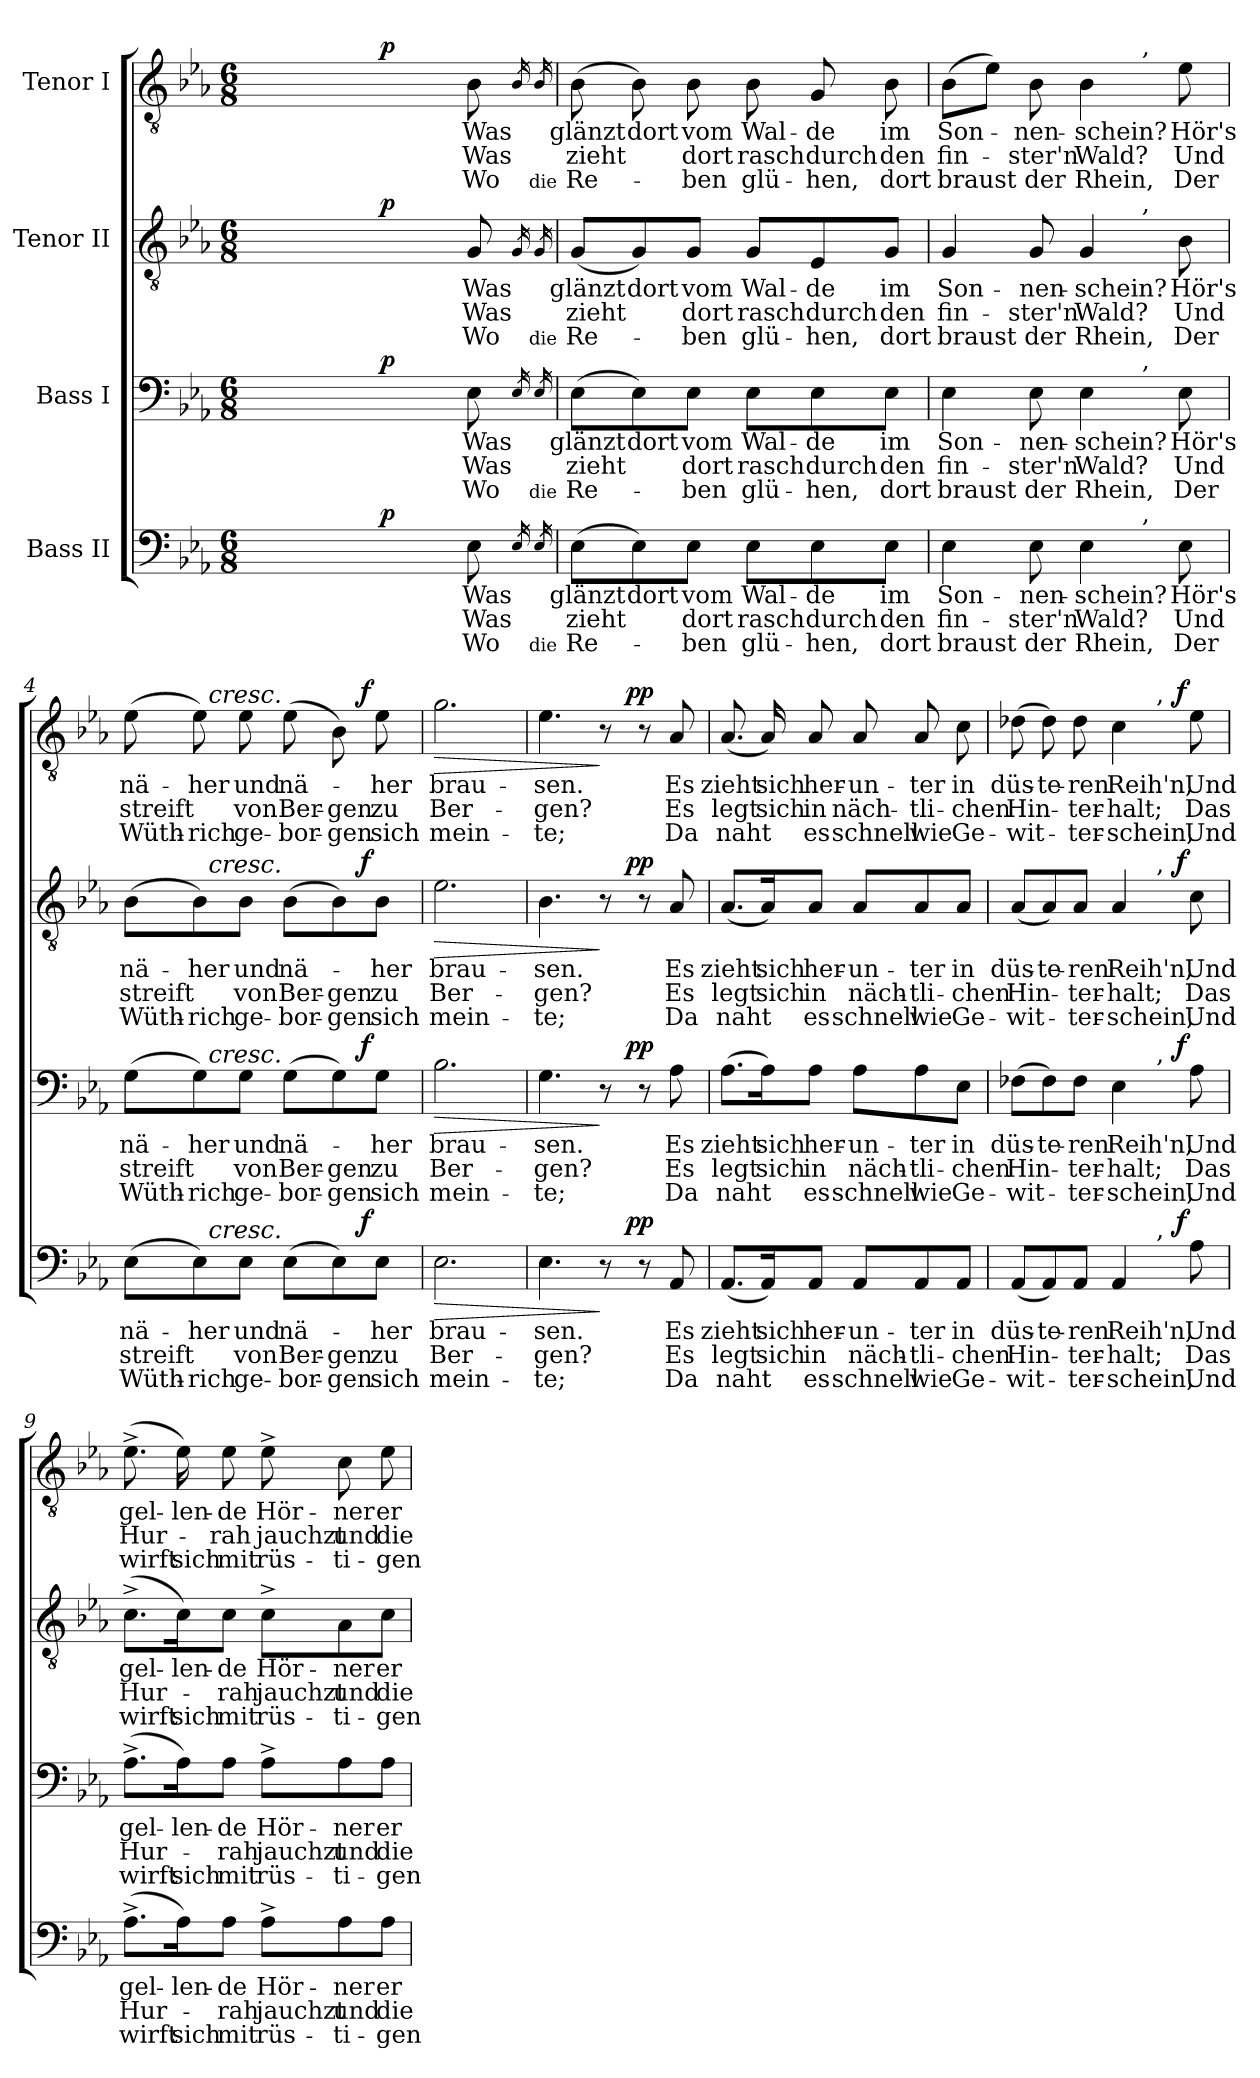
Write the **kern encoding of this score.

**kern	**text	**text	**text	**dynam	**kern	**text	**text	**text	**dynam	**kern	**text	**text	**text	**dynam	**kern	**text	**text	**text	**dynam
*part4	*part4	*part4	*part4	*part4	*part3	*part3	*part3	*part3	*part3	*part2	*part2	*part2	*part2	*part2	*part1	*part1	*part1	*part1	*part1
*staff4	*staff4	*staff4	*staff4	*staff4	*staff3	*staff3	*staff3	*staff3	*staff3	*staff2	*staff2	*staff2	*staff2	*staff2	*staff1	*staff1	*staff1	*staff1	*staff1
*I"Bass II	*	*	*	*	*I"Bass I	*	*	*	*	*I"Tenor II	*	*	*	*	*I"Tenor I	*	*	*	*
*clefF4	*	*	*	*	*clefF4	*	*	*	*	*clefGv2	*	*	*	*	*clefGv2	*	*	*	*
*k[b-e-a-]	*	*	*	*	*k[b-e-a-]	*	*	*	*	*k[b-e-a-]	*	*	*	*	*k[b-e-a-]	*	*	*	*
*E-:	*	*	*	*	*E-:	*	*	*	*	*E-:	*	*	*	*	*E-:	*	*	*	*
*M6/8	*	*	*	*	*M6/8	*	*	*	*	*M6/8	*	*	*	*	*M6/8	*	*	*	*
=1	=1	=1	=1	=1	=1	=1	=1	=1	=1	=1	=1	=1	=1	=1	=1	=1	=1	=1	=1
8ryy	.	.	.	.	8ryy	.	.	.	.	8ryy	.	.	.	.	8ryy	.	.	.	.
8ryy	.	.	.	.	8ryy	.	.	.	.	8ryy	.	.	.	.	8ryy	.	.	.	.
8ryy	.	.	.	.	8ryy	.	.	.	.	8ryy	.	.	.	.	8ryy	.	.	.	.
!	!	!	!	!LO:DY:a	!	!	!	!	!LO:DY:a	!	!	!	!	!LO:DY:a	!	!	!	!	!LO:DY:a
8ryy	.	.	.	p	8ryy	.	.	.	p	8ryy	.	.	.	p	8ryy	.	.	.	p
8ryy	.	.	.	.	8ryy	.	.	.	.	8ryy	.	.	.	.	8ryy	.	.	.	.
8E-\	Was	Was	Wo	.	8E-\	Was	Was	Wo	.	8G/	Was	Was	Wo	.	8B-\	Was	Was	Wo	.
16qE-/	.	.	.	.	16qE-/	.	.	.	.	16qG/	.	.	.	.	16qB-/	.	.	.	.
16qE-/	.	.	die	.	16qE-/	.	.	die	.	16qG/	.	.	die	.	16qB-/	.	.	die	.
=2	=2	=2	=2	=2	=2	=2	=2	=2	=2	=2	=2	=2	=2	=2	=2	=2	=2	=2	=2
(8E-\L	glänzt	zieht	Re-	.	(8E-\L	glänzt	zieht	Re-	.	(8G/L	glänzt	zieht	Re-	.	(8B-\	glänzt	zieht	Re-	.
8E-\)	dort	.	.	.	8E-\)	dort	.	.	.	8G/)	dort	.	.	.	8B-\)	dort	.	.	.
8E-\J	vom	dort	-ben	.	8E-\J	vom	dort	-ben	.	8G/J	vom	dort	-ben	.	8B-\	vom	dort	-ben	.
8E-\L	Wal-	rasch	glü-	.	8E-\L	Wal-	rasch	glü-	.	8G/L	Wal-	rasch	glü-	.	8B-\	Wal-	rasch	glü-	.
8E-\	-de	durch	-hen,	.	8E-\	-de	durch	-hen,	.	8E-/	-de	durch	-hen,	.	8G/	-de	durch	-hen,	.
8E-\J	im	den	dort	.	8E-\J	im	den	dort	.	8G/J	im	den	dort	.	8B-\	im	den	dort	.
=3	=3	=3	=3	=3	=3	=3	=3	=3	=3	=3	=3	=3	=3	=3	=3	=3	=3	=3	=3
*^	*	*	*	*	*^	*	*	*	*	*^	*	*	*	*	*^	*	*	*	*
4E-\	2ryy	Son-	fin-	braust	.	4E-\	2ryy	Son-	fin-	braust	.	4G/	2ryy	Son-	fin-	braust	.	(8B-\L	2ryy	Son-	fin-	braust	.
.	.	.	.	.	.	.	.	.	.	.	.	.	.	.	.	.	.	8e-\J)	.	.	.	.	.
8E-\	.	-nen-	-ster'n	der	.	8E-\	.	-nen-	-ster'n	der	.	8G/	.	-nen-	-ster'n	der	.	8B-\	.	-nen-	-ster'n	der	.
4E-\	.	-schein?	Wald?	Rhein,	.	4E-\	.	-schein?	Wald?	Rhein,	.	4G/	.	-schein?	Wald?	Rhein,	.	4B-\	.	-schein?	Wald?	Rhein,	.
.	32ryy	.	.	.	.	.	32ryy	.	.	.	.	.	32ryy	.	.	.	.	.	32ryy	.	.	.	.
!	!	!	!	!	!	!	!	!	!	!	!	!	!	!	!	!	!	!	!LO:TX:a:t=,	!	!	!	!
!	!	!	!	!	!	!	!	!	!	!	!	!	!LO:TX:a:t=,	!	!	!	!	!	!	!	!	!	!
!	!	!	!	!	!	!	!LO:TX:a:t=,	!	!	!	!	!	!	!	!	!	!	!	!	!	!	!	!
!	!LO:TX:a:t=,	!	!	!	!	!	!	!	!	!	!	!	!	!	!	!	!	!	!	!	!	!	!
.	8..ryy	.	.	.	.	.	8..ryy	.	.	.	.	.	8..ryy	.	.	.	.	.	8..ryy	.	.	.	.
8E-\	.	Hör's	Und	Der	.	8E-\	.	Hör's	Und	Der	.	8B-\	.	Hör's	Und	Der	.	8e-\	.	Hör's	Und	Der	.
!!LO:LB:g=z
=4	=4	=4	=4	=4	=4	=4	=4	=4	=4	=4	=4	=4	=4	=4	=4	=4	=4	=4	=4	=4	=4	=4	=4
*	*^	*	*	*	*	*	*^	*	*	*	*	*	*^	*	*	*	*	*	*^	*	*	*	*
(8E-\L	2ryy	8ryy	nä-	streift	Wüth-	.	(8G\L	2ryy	8ryy	nä-	streift	Wüth-	.	(8B-\L	2ryy	8ryy	nä-	streift	Wüth-	.	(8e-\	2ryy	8ryy	nä-	streift	Wüth-	.
8E-\)	.	32ryy	-her	.	-rich	.	8G\)	.	32ryy	-her	.	-rich	.	8B-\)	.	32ryy	-her	.	-rich	.	8e-\)	.	32ryy	-her	.	-rich	.
!	!	!	!	!	!	!	!	!	!	!	!	!	!	!	!	!	!	!	!	!	!	!	!LO:TX:a:i:t=cresc.	!	!	!	!
!	!	!	!	!	!	!	!	!	!	!	!	!	!	!	!	!LO:TX:a:i:t=cresc.	!	!	!	!	!	!	!	!	!	!	!
!	!	!	!	!	!	!	!	!	!LO:TX:a:i:t=cresc.	!	!	!	!	!	!	!	!	!	!	!	!	!	!	!	!	!	!
!	!	!LO:TX:a:i:t=cresc.	!	!	!	!	!	!	!	!	!	!	!	!	!	!	!	!	!	!	!	!	!	!	!	!	!
.	.	2ryy	.	.	.	.	.	.	2ryy	.	.	.	.	.	.	2ryy	.	.	.	.	.	.	2ryy	.	.	.	.
8E-\J	.	.	und	von	ge-	.	8G\J	.	.	und	von	ge-	.	8B-\J	.	.	und	von	ge-	.	8e-\	.	.	und	von	ge-	.
(8E-\L	.	.	nä-	Ber-	-bor-	.	(8G\L	.	.	nä-	Ber-	-bor-	.	(8B-\L	.	.	nä-	Ber-	-bor-	.	(8e-\	.	.	nä-	Ber-	-bor-	.
8E-\)	16.ryy	.	.	-gen	-gen	.	8G\)	16.ryy	.	.	-gen	-gen	.	8B-\)	16.ryy	.	.	-gen	-gen	.	8B-\)	16.ryy	.	.	-gen	-gen	.
!	!	!	!	!	!	!LO:DY:a	!	!	!	!	!	!	!LO:DY:a	!	!	!	!	!	!	!LO:DY:a	!	!	!	!	!	!	!LO:DY:a
.	8ryy	.	.	.	.	f	.	8ryy	.	.	.	.	f	.	8ryy	.	.	.	.	f	.	8ryy	.	.	.	.	f
8E-\J	.	.	-her	zu	sich	.	8G\J	.	.	-her	zu	sich	.	8B-\J	.	.	-her	zu	sich	.	8e-\	.	.	-her	zu	sich	.
.	.	16.ryy	.	.	.	.	.	.	16.ryy	.	.	.	.	.	.	16.ryy	.	.	.	.	.	.	16.ryy	.	.	.	.
.	32ryy	.	.	.	.	.	.	32ryy	.	.	.	.	.	.	32ryy	.	.	.	.	.	.	32ryy	.	.	.	.	.
=5	=5	=5	=5	=5	=5	=5	=5	=5	=5	=5	=5	=5	=5	=5	=5	=5	=5	=5	=5	=5	=5	=5	=5	=5	=5	=5	=5
!	!	!	!	!	!	!LO:HP:b	!	!	!	!	!	!	!LO:HP:b	!	!	!	!	!	!	!LO:HP:b	!	!	!	!	!	!	!LO:HP:b
*v	*v	*v	*	*	*	*	*	*	*	*	*	*	*	*v	*v	*v	*	*	*	*	*v	*v	*v	*	*	*	*
*	*	*	*	*	*v	*v	*v	*	*	*	*	*	*	*	*	*	*	*	*	*	*
2.E-\	brau-	Ber-	mein-	>	2.B-\	brau-	Ber-	mein-	>	2.e-\	brau-	Ber-	mein-	>	2.g\	brau-	Ber-	mein-	>
=6	=6	=6	=6	=6	=6	=6	=6	=6	=6	=6	=6	=6	=6	=6	=6	=6	=6	=6	=6
*^	*	*	*	*	*^	*	*	*	*	*^	*	*	*	*	*^	*	*	*	*
4.E-\	4...ryy	-sen.	-gen?	-te;	.	4.G\	4...ryy	-sen.	-gen?	-te;	.	4.B-\	4...ryy	-sen.	-gen?	-te;	.	4.e-\	4...ryy	-sen.	-gen?	-te;	.
8r	.	.	.	.	]	8r	.	.	.	.	]	8r	.	.	.	.	]	8r	.	.	.	.	]
!	!	!	!	!	!LO:DY:a	!	!	!	!	!	!LO:DY:a	!	!	!	!	!	!LO:DY:a	!	!	!	!	!	!LO:DY:a
.	4ryy	.	.	.	pp	.	4ryy	.	.	.	pp	.	4ryy	.	.	.	pp	.	4ryy	.	.	.	pp
8r	.	.	.	.	.	8r	.	.	.	.	.	8r	.	.	.	.	.	8r	.	.	.	.	.
8AA-/	.	Es	Es	Da	.	8A-\	.	Es	Es	Da	.	8A-/	.	Es	Es	Da	.	8A-/	.	Es	Es	Da	.
.	32ryy	.	.	.	.	.	32ryy	.	.	.	.	.	32ryy	.	.	.	.	.	32ryy	.	.	.	.
*v	*v	*	*	*	*	*	*	*	*	*	*	*v	*v	*	*	*	*	*v	*v	*	*	*	*
*	*	*	*	*	*v	*v	*	*	*	*	*	*	*	*	*	*	*	*	*	*
=7	=7	=7	=7	=7	=7	=7	=7	=7	=7	=7	=7	=7	=7	=7	=7	=7	=7	=7	=7
(8.AA-/L	zieht	legt	naht	.	(8.A-\L	zieht	legt	naht	.	(8.A-/L	zieht	legt	naht	.	(8.A-/	zieht	legt	naht	.
16AA-/K)	sich	sich	.	.	16A-\K)	sich	sich	.	.	16A-/K)	sich	sich	.	.	16A-/)	sich	sich	.	.
8AA-/J	her-	in	es	.	8A-\J	her-	in	es	.	8A-/J	her-	in	es	.	8A-/	her-	in	es	.
8AA-/L	-un-	näch-	schnell	.	8A-\L	-un-	näch-	schnell	.	8A-/L	-un-	näch-	schnell	.	8A-/	-un-	näch-	schnell	.
8AA-/	-ter	-tli-	wie	.	8A-\	-ter	-tli-	wie	.	8A-/	-ter	-tli-	wie	.	8A-/	-ter	-tli-	wie	.
8AA-/J	in	-chen	Ge-	.	8E-\J	in	-chen	Ge-	.	8A-/J	in	-chen	Ge-	.	8c\	in	-chen	Ge-	.
!!LO:LB:g=z
=8	=8	=8	=8	=8	=8	=8	=8	=8	=8	=8	=8	=8	=8	=8	=8	=8	=8	=8	=8
*^	*	*	*	*	*^	*	*	*	*	*^	*	*	*	*	*^	*	*	*	*
*	*^	*	*	*	*	*	*^	*	*	*	*	*	*^	*	*	*	*	*	*^	*	*	*	*
(8AA-/L	2ryy	2ryy	düs-	Hin-	-wit-	.	(8F-X\L	2ryy	2ryy	düs-	Hin-	-wit-	.	(8A-/L	2ryy	2ryy	düs-	Hin-	-wit-	.	(8d-X\	2ryy	2ryy	düs-	Hin-	-wit-	.
8AA-/)	.	.	-te-	.	.	.	8F-\)	.	.	-te-	.	.	.	8A-/)	.	.	-te-	.	.	.	8d-\)	.	.	-te-	.	.	.
8AA-/J	.	.	-ren	-ter-	-ter-	.	8F-\J	.	.	-ren	-ter-	-ter-	.	8A-/J	.	.	-ren	-ter-	-ter-	.	8d-\	.	.	-ren	-ter-	-ter-	.
4AA-/	.	.	Reih'n,	-halt;	-schein,	.	4E-\	.	.	Reih'n,	-halt;	-schein,	.	4A-/	.	.	Reih'n,	-halt;	-schein,	.	4c\	.	.	Reih'n,	-halt;	-schein,	.
.	16.ryy	32ryy	.	.	.	.	.	16.ryy	32ryy	.	.	.	.	.	16.ryy	32ryy	.	.	.	.	.	16.ryy	32ryy	.	.	.	.
!	!	!	!	!	!	!	!	!	!	!	!	!	!	!	!	!	!	!	!	!	!	!	!LO:TX:a:t=,	!	!	!	!
!	!	!	!	!	!	!	!	!	!	!	!	!	!	!	!	!LO:TX:a:t=,	!	!	!	!	!	!	!	!	!	!	!
!	!	!	!	!	!	!	!	!	!LO:TX:a:t=,	!	!	!	!	!	!	!	!	!	!	!	!	!	!	!	!	!	!
!	!	!LO:TX:a:t=,	!	!	!	!	!	!	!	!	!	!	!	!	!	!	!	!	!	!	!	!	!	!	!	!	!
.	.	8..ryy	.	.	.	.	.	.	8..ryy	.	.	.	.	.	.	8..ryy	.	.	.	.	.	.	8..ryy	.	.	.	.
!	!	!	!	!	!	!LO:DY:a	!	!	!	!	!	!	!LO:DY:a	!	!	!	!	!	!	!LO:DY:a	!	!	!	!	!	!	!LO:DY:a
.	8ryy	.	.	.	.	f	.	8ryy	.	.	.	.	f	.	8ryy	.	.	.	.	f	.	8ryy	.	.	.	.	f
8A-\	.	.	Und	Das	Und	.	8A-\	.	.	Und	Das	Und	.	8c\	.	.	Und	Das	Und	.	8e-\	.	.	Und	Das	Und	.
.	32ryy	.	.	.	.	.	.	32ryy	.	.	.	.	.	.	32ryy	.	.	.	.	.	.	32ryy	.	.	.	.	.
*v	*v	*v	*	*	*	*	*	*	*	*	*	*	*	*v	*v	*v	*	*	*	*	*v	*v	*v	*	*	*	*
*	*	*	*	*	*v	*v	*v	*	*	*	*	*	*	*	*	*	*	*	*	*	*
=9	=9	=9	=9	=9	=9	=9	=9	=9	=9	=9	=9	=9	=9	=9	=9	=9	=9	=9	=9
(8.A-^>\L	gel-	Hur-	wirft	.	(8.A-^>\L	gel-	Hur-	wirft	.	(8.c^>\L	gel-	Hur-	wirft	.	(8.e-^>\	gel-	Hur-	wirft	.
16A-\K)	-len-	.	sich	.	16A-\K)	-len-	.	sich	.	16c\K)	-len-	.	sich	.	16e-\)	-len-	.	sich	.
8A-\J	-de	-rah	mit	.	8A-\J	-de	-rah	mit	.	8c\J	-de	-rah	mit	.	8e-\	-de	-rah	mit	.
8A-^>\L	Hör-	jauchzt	rüs-	.	8A-^>\L	Hör-	jauchzt	rüs-	.	8c^>\L	Hör-	jauchzt	rüs-	.	8e-^>\	Hör-	jauchzt	rüs-	.
8A-\	-ner	und	-ti-	.	8A-\	-ner	und	-ti-	.	8A-\	-ner	und	-ti-	.	8c\	-ner	und	-ti-	.
8A-\J	er-	die	-gen	.	8A-\J	er-	die	-gen	.	8c\J	er-	die	-gen	.	8e-\	er-	die	-gen	.
=	=	=	=	=	=	=	=	=	=	=	=	=	=	=	=	=	=	=	=
*-	*-	*-	*-	*-	*-	*-	*-	*-	*-	*-	*-	*-	*-	*-	*-	*-	*-	*-	*-
